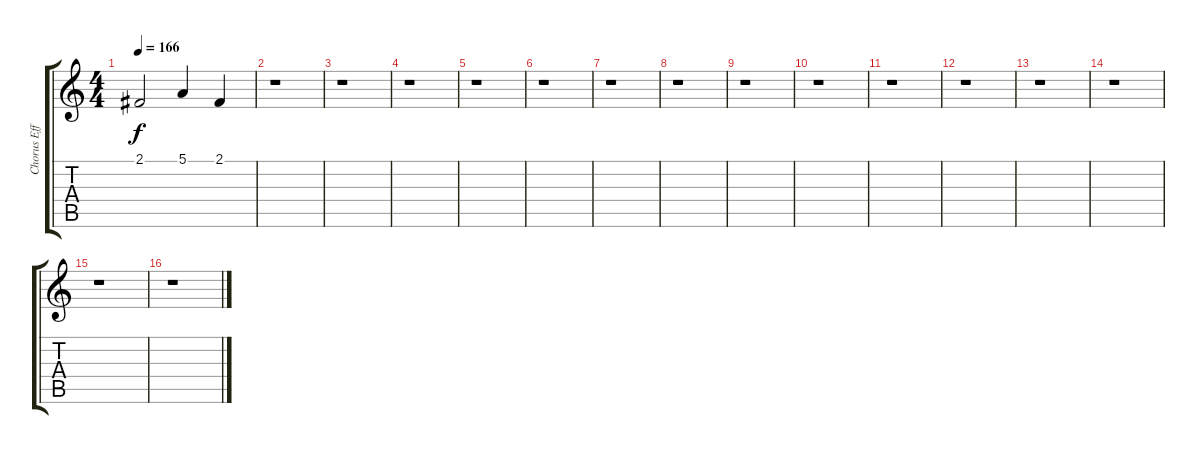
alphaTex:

\track ("Chorus Effect" "Chorus Eff") {instrument stringensemble1}
\staff {score tabs}
\tuning (E4 B3 G3 D3 A2 E2) {hide}
\ts (4 4)
\tempo 166
\clef g2
\ks c
2.1.2{dy f} 5.1.4 2.1.4 |
r.1 |
r.1 |
r.1 |
r.1 |
r.1 |
r.1 |
r.1 |
r.1 |
r.1 |
r.1 |
r.1 |
r.1 |
r.1 |
r.1 |
r.1
